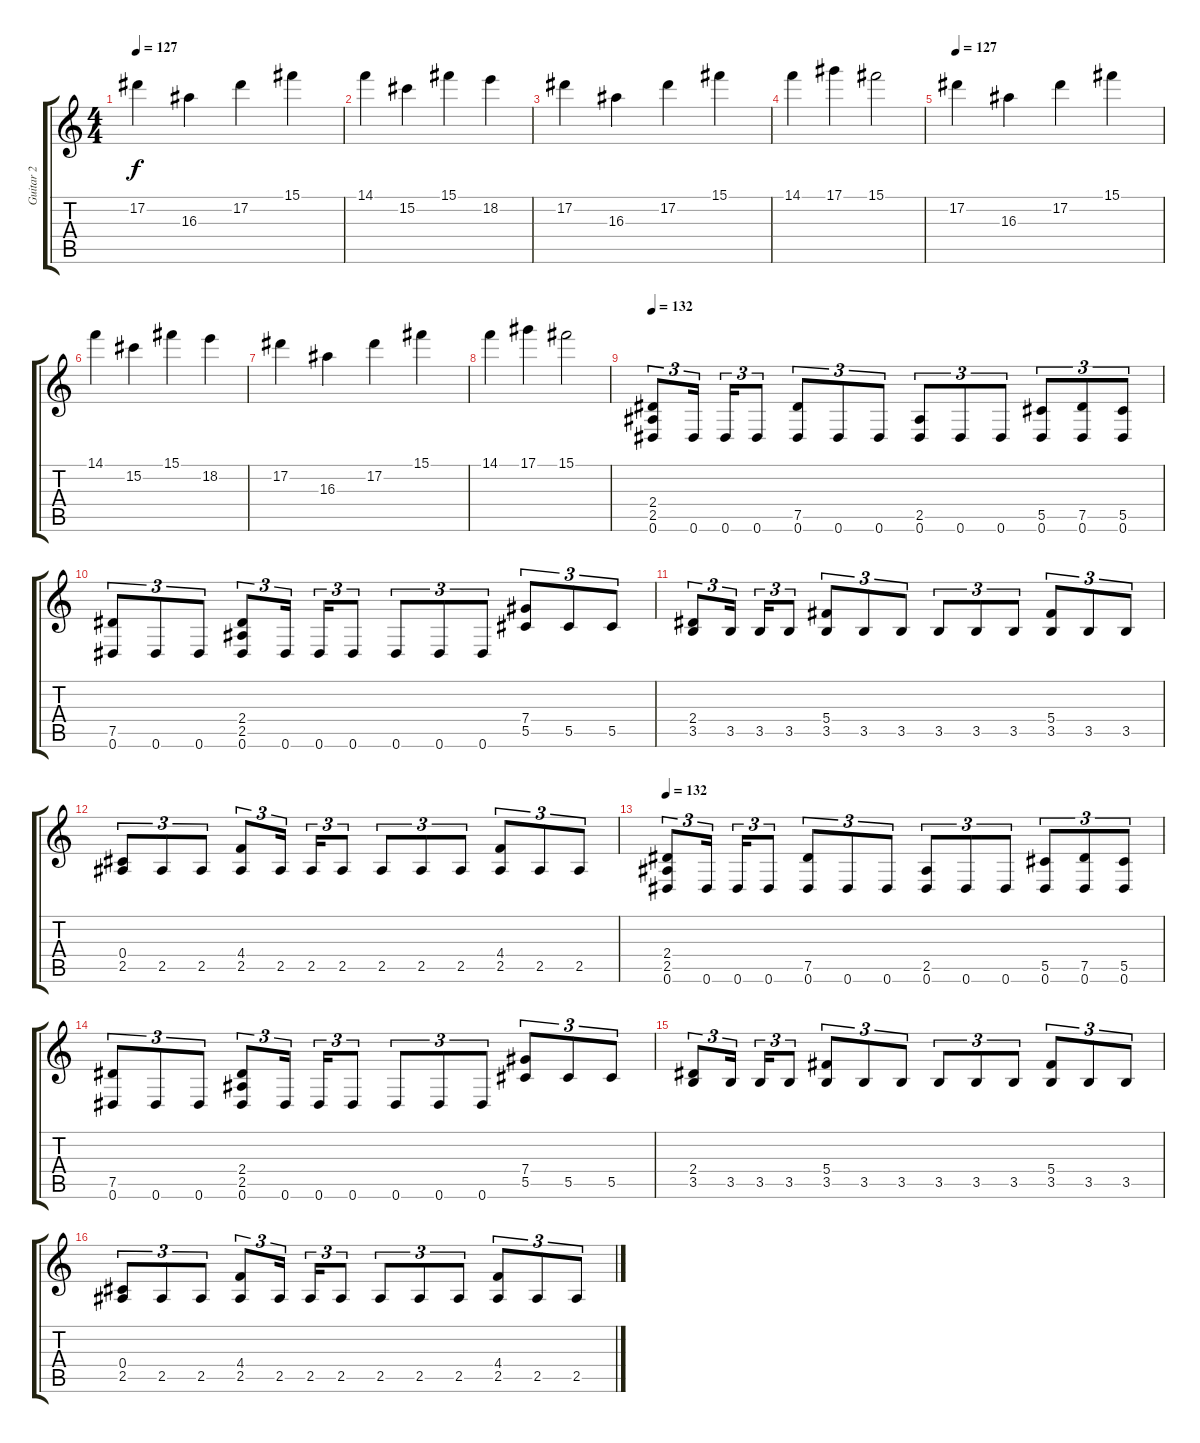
\track ("Guitar 2" "Guitar 2") {instrument distortionguitar}
\staff {score tabs}
\tuning (Eb4 Bb3 Gb3 Db3 Ab2 Eb2) {hide}
\ts (4 4)
\tempo 127
\clef g2
\ks c
17.2.4{dy f volume 13 balance 13 instrument distortionguitar} 16.3.4 17.2.4 15.1.4 |
14.1.4 15.2.4 15.1.4 18.2.4 |
17.2.4 16.3.4 17.2.4 15.1.4 |
14.1.4 17.1.4 15.1.2 |
\tempo 127
17.2.4{volume 13 balance 13 instrument distortionguitar} 16.3.4 17.2.4 15.1.4 |
14.1.4 15.2.4 15.1.4 18.2.4 |
17.2.4 16.3.4 17.2.4 15.1.4 |
14.1.4 17.1.4 15.1.2 |
\tempo 132
(2.4 2.5 0.6).8{tu (3 2) volume 13 balance 11 instrument distortionguitar} 0.6.16{tu (3 2)} 0.6.16{tu (3 2)} 0.6.8{tu (3 2)} (7.5 0.6).8{tu (3 2)} 0.6.8{tu (3 2)} 0.6.8{tu (3 2)} (2.5 0.6).8{tu (3 2)} 0.6.8{tu (3 2)} 0.6.8{tu (3 2)} (5.5 0.6).8{tu (3 2)} (7.5 0.6).8{tu (3 2)} (5.5 0.6).8{tu (3 2)} |
(7.5 0.6).8{tu (3 2)} 0.6.8{tu (3 2)} 0.6.8{tu (3 2)} (2.4 2.5 0.6).8{tu (3 2)} 0.6.16{tu (3 2)} 0.6.16{tu (3 2)} 0.6.8{tu (3 2)} 0.6.8{tu (3 2)} 0.6.8{tu (3 2)} 0.6.8{tu (3 2)} (7.4 5.5).8{tu (3 2)} 5.5.8{tu (3 2)} 5.5.8{tu (3 2)} |
(2.4 3.5).8{tu (3 2)} 3.5.16{tu (3 2)} 3.5.16{tu (3 2)} 3.5.8{tu (3 2)} (5.4 3.5).8{tu (3 2)} 3.5.8{tu (3 2)} 3.5.8{tu (3 2)} 3.5.8{tu (3 2)} 3.5.8{tu (3 2)} 3.5.8{tu (3 2)} (5.4 3.5).8{tu (3 2)} 3.5.8{tu (3 2)} 3.5.8{tu (3 2)} |
(0.4 2.5).8{tu (3 2)} 2.5.8{tu (3 2)} 2.5.8{tu (3 2)} (4.4 2.5).8{tu (3 2)} 2.5.16{tu (3 2)} 2.5.16{tu (3 2)} 2.5.8{tu (3 2)} 2.5.8{tu (3 2)} 2.5.8{tu (3 2)} 2.5.8{tu (3 2)} (4.4 2.5).8{tu (3 2)} 2.5.8{tu (3 2)} 2.5.8{tu (3 2)} |
\tempo 132
(2.4 2.5 0.6).8{tu (3 2) volume 13 balance 11 instrument distortionguitar} 0.6.16{tu (3 2)} 0.6.16{tu (3 2)} 0.6.8{tu (3 2)} (7.5 0.6).8{tu (3 2)} 0.6.8{tu (3 2)} 0.6.8{tu (3 2)} (2.5 0.6).8{tu (3 2)} 0.6.8{tu (3 2)} 0.6.8{tu (3 2)} (5.5 0.6).8{tu (3 2)} (7.5 0.6).8{tu (3 2)} (5.5 0.6).8{tu (3 2)} |
(7.5 0.6).8{tu (3 2)} 0.6.8{tu (3 2)} 0.6.8{tu (3 2)} (2.4 2.5 0.6).8{tu (3 2)} 0.6.16{tu (3 2)} 0.6.16{tu (3 2)} 0.6.8{tu (3 2)} 0.6.8{tu (3 2)} 0.6.8{tu (3 2)} 0.6.8{tu (3 2)} (7.4 5.5).8{tu (3 2)} 5.5.8{tu (3 2)} 5.5.8{tu (3 2)} |
(2.4 3.5).8{tu (3 2)} 3.5.16{tu (3 2)} 3.5.16{tu (3 2)} 3.5.8{tu (3 2)} (5.4 3.5).8{tu (3 2)} 3.5.8{tu (3 2)} 3.5.8{tu (3 2)} 3.5.8{tu (3 2)} 3.5.8{tu (3 2)} 3.5.8{tu (3 2)} (5.4 3.5).8{tu (3 2)} 3.5.8{tu (3 2)} 3.5.8{tu (3 2)} |
(0.4 2.5).8{tu (3 2)} 2.5.8{tu (3 2)} 2.5.8{tu (3 2)} (4.4 2.5).8{tu (3 2)} 2.5.16{tu (3 2)} 2.5.16{tu (3 2)} 2.5.8{tu (3 2)} 2.5.8{tu (3 2)} 2.5.8{tu (3 2)} 2.5.8{tu (3 2)} (4.4 2.5).8{tu (3 2)} 2.5.8{tu (3 2)} 2.5.8{tu (3 2)}
